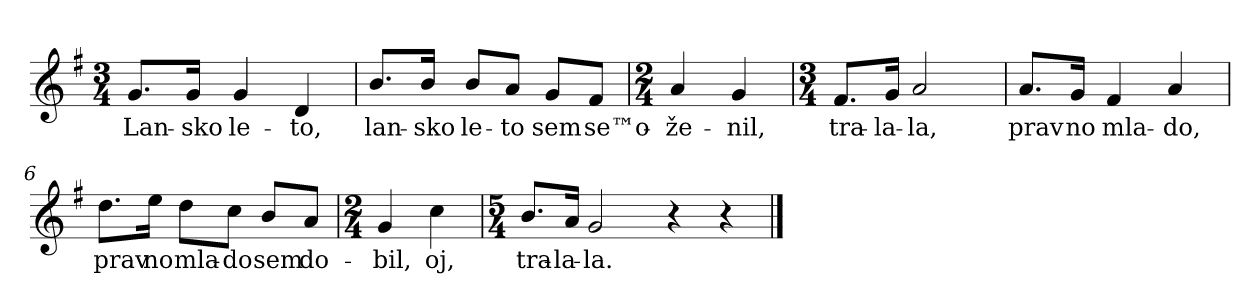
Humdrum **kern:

**kern	**text
*part1	*part1
*staff1	*staff1
*clefG2	*
*k[f#]	*
*G:	*
*M3/4	*
*MM92	*
=1	=1
!	!LO:LY:b
8.g/L	Lan-
!	!LO:LY:b
16g/Jk	-sko
!	!LO:LY:b
4g/	le-
!	!LO:LY:b
4d/	-to,
=2	=2
!	!LO:LY:b
8.b/L	lan-
!	!LO:LY:b
16b/Jk	-sko
!	!LO:LY:b
8b/L	le-
!	!LO:LY:b
8a/J	-to
!	!LO:LY:b
8g/L	sem
!	!LO:LY:b
8f#/J	se™o-
=3	=3
*M2/4	*
!	!LO:LY:b
4a/	-že-
!	!LO:LY:b
4g/	-nil,
=4	=4
*M3/4	*
!	!LO:LY:b
8.f#/L	tra-
!	!LO:LY:b
16g/Jk	-la-
!	!LO:LY:b
2a/	-la,
=5	=5
!	!LO:LY:b
8.a/L	prav
!	!LO:LY:b
16g/Jk	no
!	!LO:LY:b
4f#/	mla-
!	!LO:LY:b
4a/	-do,
!!LO:LB:g=z
=6	=6
!	!LO:LY:b
8.dd\L	prav
!	!LO:LY:b
16ee\Jk	no
!	!LO:LY:b
8dd\L	mla-
!	!LO:LY:b
8cc\J	-do
!	!LO:LY:b
8b/L	sem
!	!LO:LY:b
8a/J	do-
=7	=7
*M2/4	*
!	!LO:LY:b
4g/	-bil,
!	!LO:LY:b
4cc\	oj,
=8	=8
*M5/4	*
!	!LO:LY:b
8.b/L	tra-
!	!LO:LY:b
16a/Jk	-la-
!	!LO:LY:b
2g/	-la.
4r	.
4r	.
==	==
*-	*-
